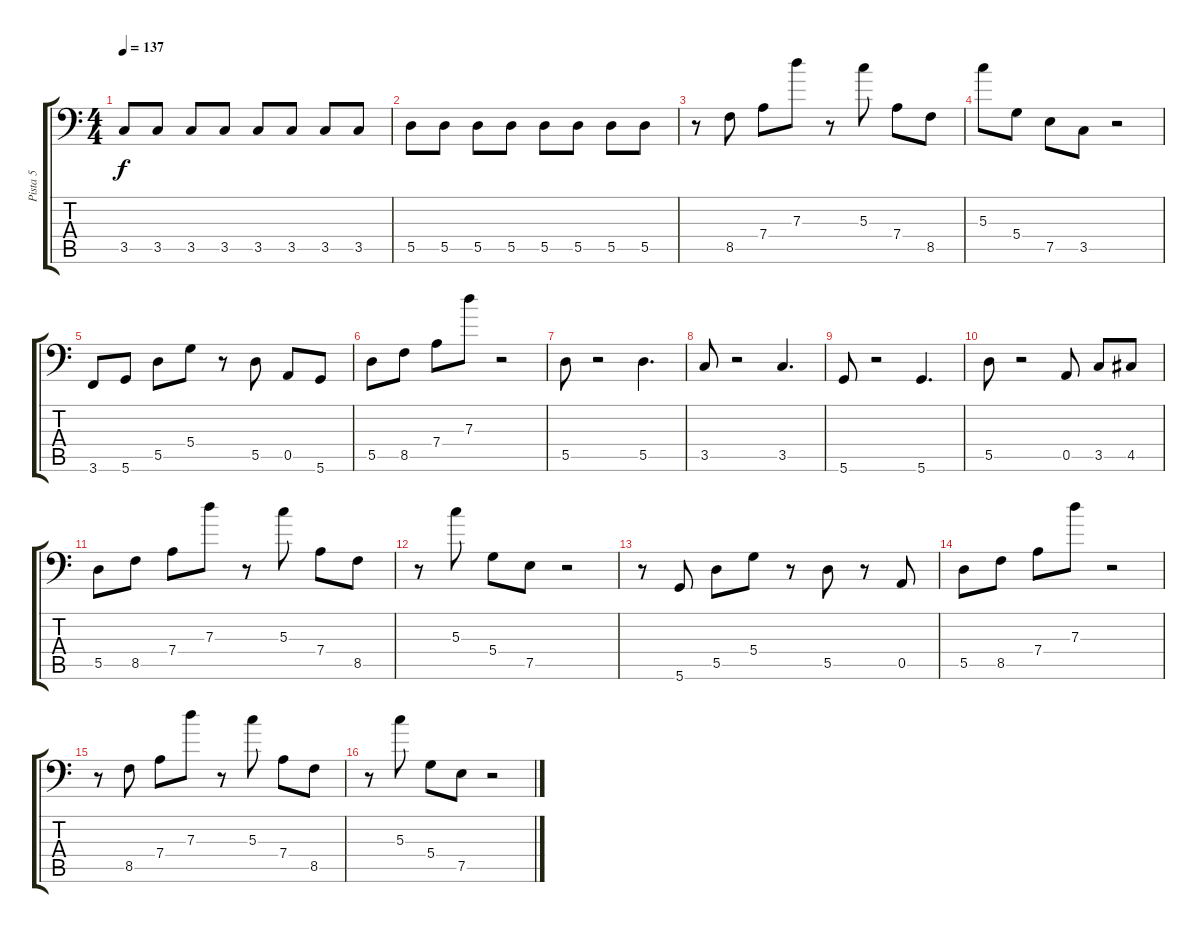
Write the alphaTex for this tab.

\track ("Pista 5" "Pista 5") {instrument acousticbass}
\staff {score tabs}
\tuning (E4 B3 G3 D2 A1 D1) {hide}
\ts (4 4)
\tempo 137
\clef f4
\ks c
3.5.8{dy f} 3.5.8 3.5.8 3.5.8 3.5.8 3.5.8 3.5.8 3.5.8 |
5.5.8 5.5.8 5.5.8 5.5.8 5.5.8 5.5.8 5.5.8 5.5.8 |
r.8{volume 14 instrument acousticbass} 8.5.8 7.4.8 7.3.8 r.8 5.3.8 7.4.8 8.5.8 |
5.3.8 5.4.8 7.5.8 3.5.8 r.2 |
3.6.8 5.6.8 5.5.8 5.4.8 r.8 5.5.8 0.5.8 5.6.8 |
5.5.8 8.5.8 7.4.8 7.3.8 r.2 |
5.5.8 r.2 5.5.4{d} |
3.5.8 r.2 3.5.4{d} |
5.6.8 r.2 5.6.4{d} |
5.5.8 r.2 0.5.8 3.5.8 4.5.8 |
5.5.8{volume 14 instrument acousticbass} 8.5.8 7.4.8 7.3.8 r.8 5.3.8 7.4.8 8.5.8 |
r.8 5.3.8 5.4.8 7.5.8 r.2 |
r.8 5.6.8 5.5.8 5.4.8 r.8 5.5.8 r.8 0.5.8 |
5.5.8 8.5.8 7.4.8 7.3.8 r.2 |
r.8 8.5.8 7.4.8 7.3.8 r.8 5.3.8 7.4.8 8.5.8 |
r.8 5.3.8 5.4.8 7.5.8 r.2
